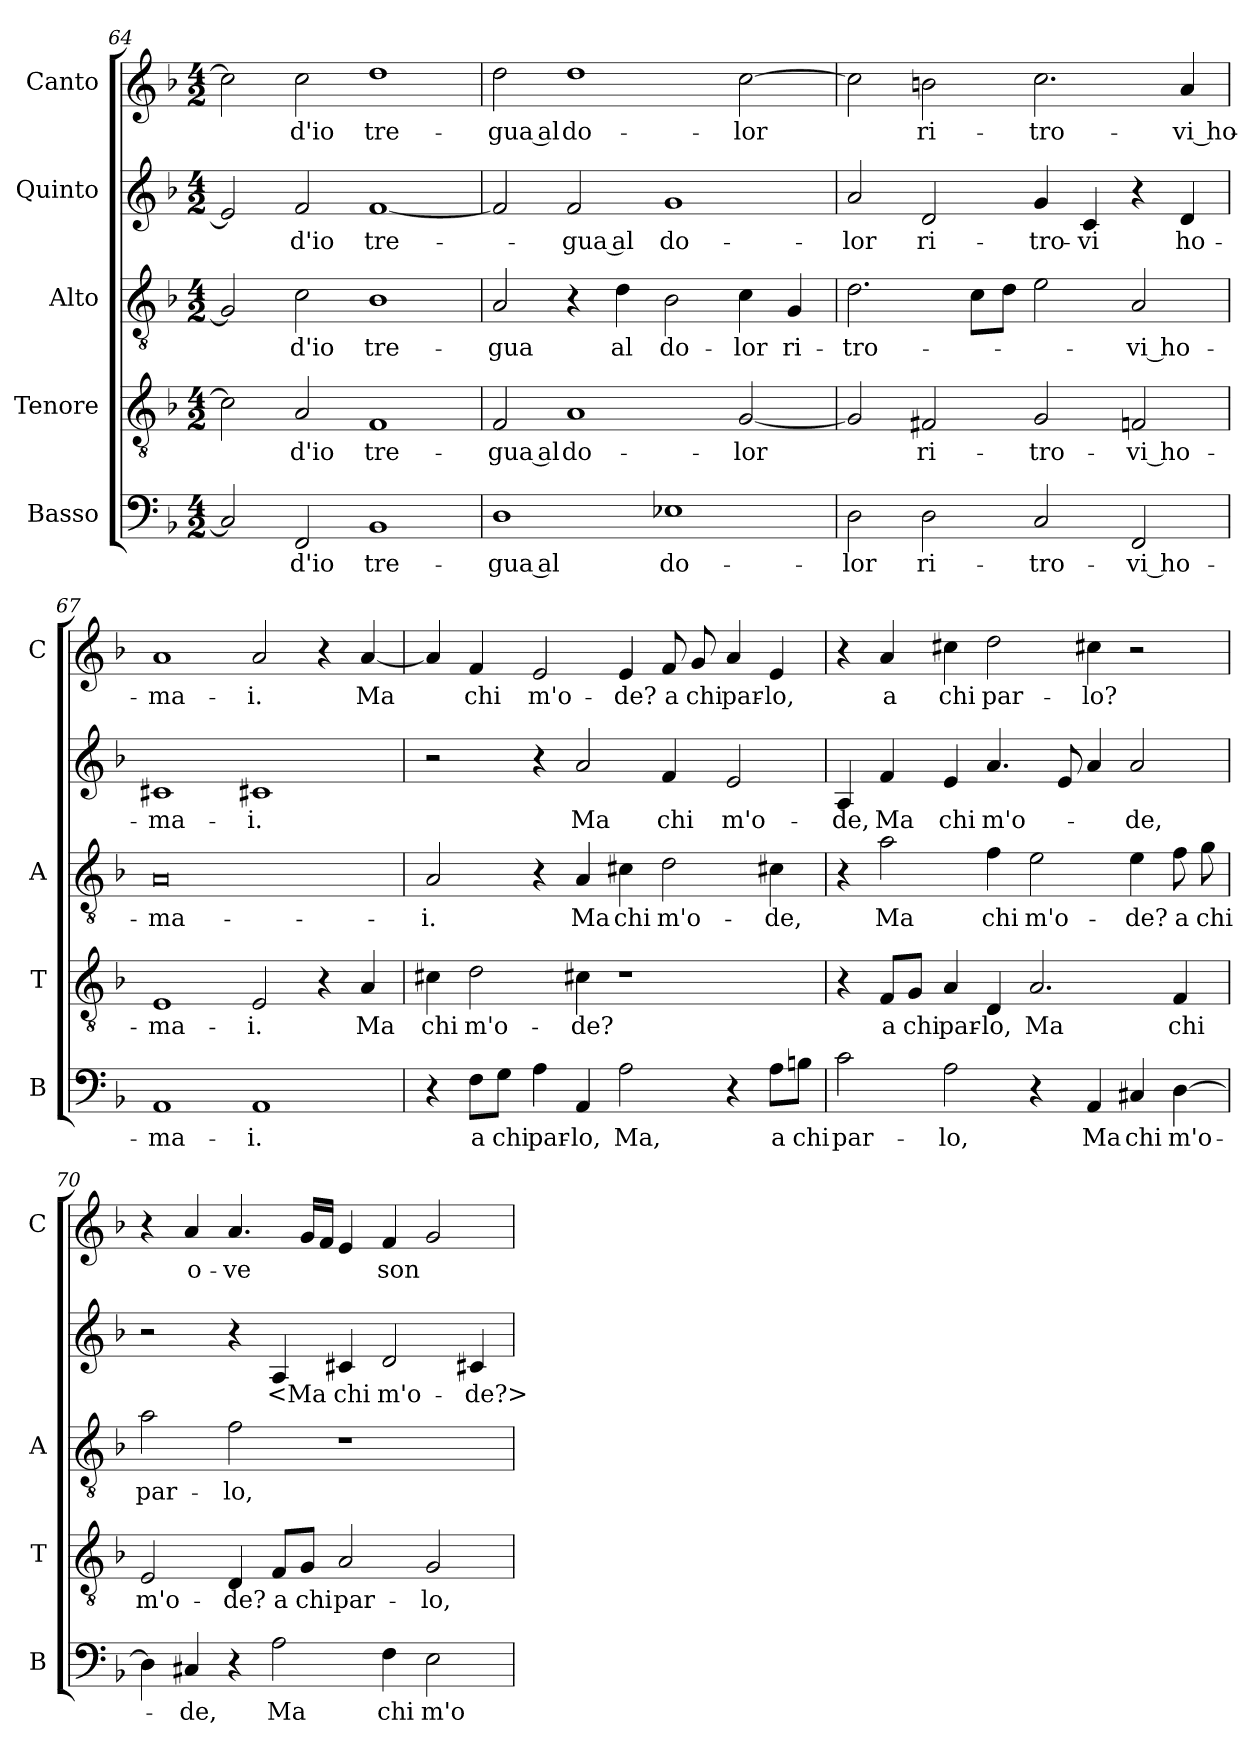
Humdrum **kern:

**kern	**text	**kern	**text	**kern	**text	**kern	**text	**kern	**text
*part5	*part5	*part4	*part4	*part3	*part3	*part2	*part2	*part1	*part1
*staff5	*staff5	*staff4	*staff4	*staff3	*staff3	*staff2	*staff2	*staff1	*staff1
*I"Basso	*	*I"Tenore	*	*I"Alto	*	*I"Quinto	*	*I"Canto	*
*I'B	*	*I'T	*	*I'A	*	*	*	*I'C	*
*clefF4	*	*clefGv2	*	*clefGv2	*	*clefG2	*	*clefG2	*
*k[b-]	*	*k[b-]	*	*k[b-]	*	*k[b-]	*	*k[b-]	*
*d:	*	*d:	*	*d:	*	*d:	*	*d:	*
*M4/2	*	*M4/2	*	*M4/2	*	*M4/2	*	*M4/2	*
=64	=64	=64	=64	=64	=64	=64	=64	=64	=64
2C]	.	2c]	.	2G]	.	2e]	.	2cc]	.
2FF	-d'io	2A	-d'io	2c	-d'io	2f	-d'io	2cc	-d'io
1BB-	tre-	1F	tre-	1B-	tre-	[1f	tre-	1dd	tre-
=65	=65	=65	=65	=65	=65	=65	=65	=65	=65
1D	-gua al	2F	-gua al	2A	-gua	2f]	.	2dd	-gua al
.	.	1A	do-	4r	.	2f	-gua al	1dd	do-
.	.	.	.	4d	al	.	.	.	.
1E-X	do-	.	.	2B-	do-	1g	do-	.	.
.	.	[2G	-lor	4c	-lor	.	.	[2cc	-lor
.	.	.	.	4G	ri-	.	.	.	.
=66	=66	=66	=66	=66	=66	=66	=66	=66	=66
2D	-lor	2G]	.	2.d	-tro-	2a	-lor	2cc]	.
2D	ri-	2F#X	ri-	.	.	2d	ri-	2bn	ri-
.	.	.	.	8cL	.	.	.	.	.
.	.	.	.	8dJ	.	.	.	.	.
2C	-tro-	2G	-tro-	2e	.	4g	-tro-	2.cc	-tro-
.	.	.	.	.	.	4c	-vi	.	.
2FF	-vi ho-	2Fn	-vi ho-	2A	-vi ho-	4r	.	.	.
.	.	.	.	.	.	4d	ho-	4a	-vi ho-
=67	=67	=67	=67	=67	=67	=67	=67	=67	=67
1AA	-ma-	1E	-ma-	0A	-ma-	1c#X	-ma-	1a	-ma-
1AA	-i.	2E	-i.	.	.	1c#X	-i.	2a	-i.
.	.	4r	.	.	.	.	.	4r	.
.	.	4A	Ma	.	.	.	.	[4a	Ma
=68	=68	=68	=68	=68	=68	=68	=68	=68	=68
4r	.	4c#X	chi	2A	-i.	2r	.	4a]	.
8F\L	a	2d	m'o-	.	.	.	.	4f	chi
8G\J	chi	.	.	.	.	.	.	.	.
4A	par-	.	.	4r	.	4r	.	2e	m'o-
4AA	-lo,	4c#X	-de?	4A	Ma	2a	Ma	.	.
2A	Ma,	1r	.	4c#X	chi	.	.	4e	-de?
.	.	.	.	2d	m'o-	4f	chi	8f	a
.	.	.	.	.	.	.	.	8g	chi
4r	.	.	.	.	.	2e	m'o-	4a	par-
8A\L	a	.	.	4c#X	-de,	.	.	4e	-lo,
8Bn\J	chi	.	.	.	.	.	.	.	.
=69	=69	=69	=69	=69	=69	=69	=69	=69	=69
2c	par-	4r	.	4r	.	4A	-de,	4r	.
.	.	8F/L	a	2a	Ma	4f	Ma	4a	a
.	.	8G/J	chi	.	.	.	.	.	.
2A	-lo,	4A	par-	.	.	4e	chi	4cc#X	chi
.	.	4D	-lo,	4f	chi	4.a	m'o-	2dd	par-
4r	.	2.A	Ma	2e	m'o-	.	.	.	.
.	.	.	.	.	.	8e	.	.	.
4AA	Ma	.	.	.	.	4a	.	4cc#X	-lo?
4C#X	chi	.	.	4e	-de?	2a	-de,	2r	.
[4D	m'o-	4F	chi	8f	a	.	.	.	.
.	.	.	.	8g	chi	.	.	.	.
=70	=70	=70	=70	=70	=70	=70	=70	=70	=70
4D]	.	2E	m'o-	2a	par-	2r	.	4r	.
4C#X	-de,	.	.	.	.	.	.	4a	o-
4r	.	4D	-de?	2f	-lo,	4r	.	4.a	-ve
2A	Ma	8F/L	a	.	.	4A	<Ma	.	.
.	.	8G/J	chi	.	.	.	.	16gLL	.
.	.	.	.	.	.	.	.	16fJJ	.
.	.	2A	par-	1r	.	4c#X	chi	4e	.
4F	chi	.	.	.	.	2d	m'o-	4f	son
2E	m'o-	2G	-lo,	.	.	.	.	2g	.
.	.	.	.	.	.	4c#X	-de?>	.	.
=	=	=	=	=	=	=	=	=	=
*-	*-	*-	*-	*-	*-	*-	*-	*-	*-
